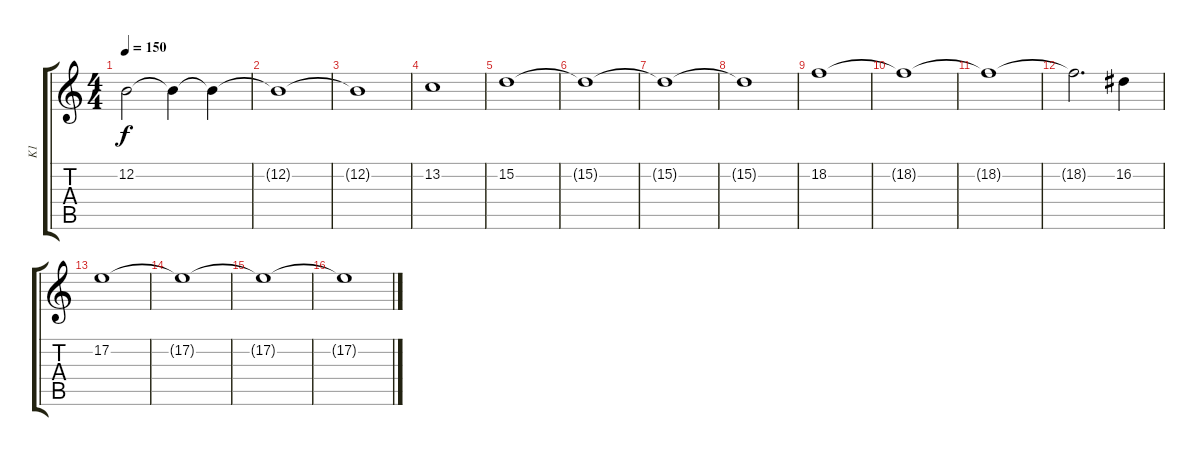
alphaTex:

\track ("K1" "K1") {instrument stringensemble2}
\staff {score tabs}
\tuning (E4 B3 G3 D3 A2 D2) {hide}
\ts (4 4)
\tempo 150
\clef g2
\ks c
12.2.2{dy f} 12.2{t}.4 12.2{t}.4 |
12.2{t}.1 |
12.2{t}.1 |
13.2.1 |
15.2.1 |
15.2{t}.1 |
15.2{t}.1 |
15.2{t}.1 |
18.2.1 |
18.2{t}.1 |
18.2{t}.1 |
18.2{t}.2{d} 16.2.4 |
17.2.1 |
17.2{t}.1 |
17.2{t}.1 |
17.2{t}.1
